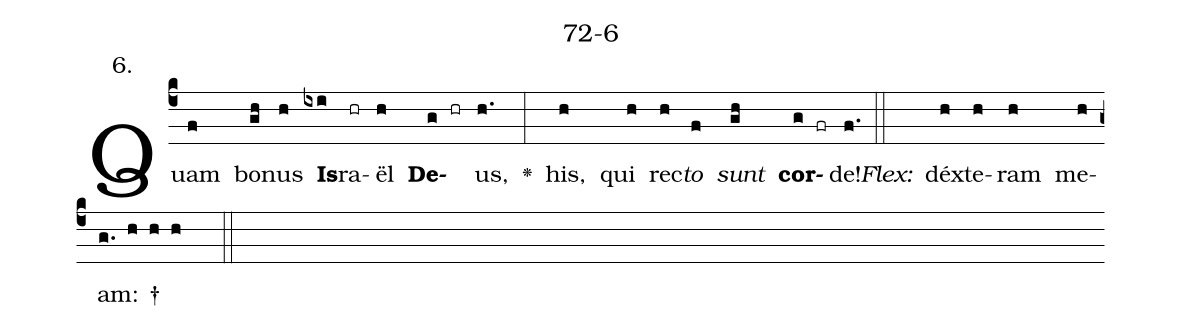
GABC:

name: 72-6;
annotation: 6.;
%%
(c4)Quam(f) bo(gh)nus(h) <b>Is</b>(ixi)ra(hr)ël(h) <b>De</b>(g hr)us,(h.) <v>\greheightstar</v>(:) his,(h) qui(h) rec(h)<i>to</i>(f) <i>sunt</i>(gh) <b>cor</b>(g fr)de!(f.) (::)
<i>Flex:</i>()  déx(h)te(h)ram(h) me(h)am: †(g. h h h  ::)

%E(h) u(h) o(f) u(gh) a(g) e.(f.) (::)
